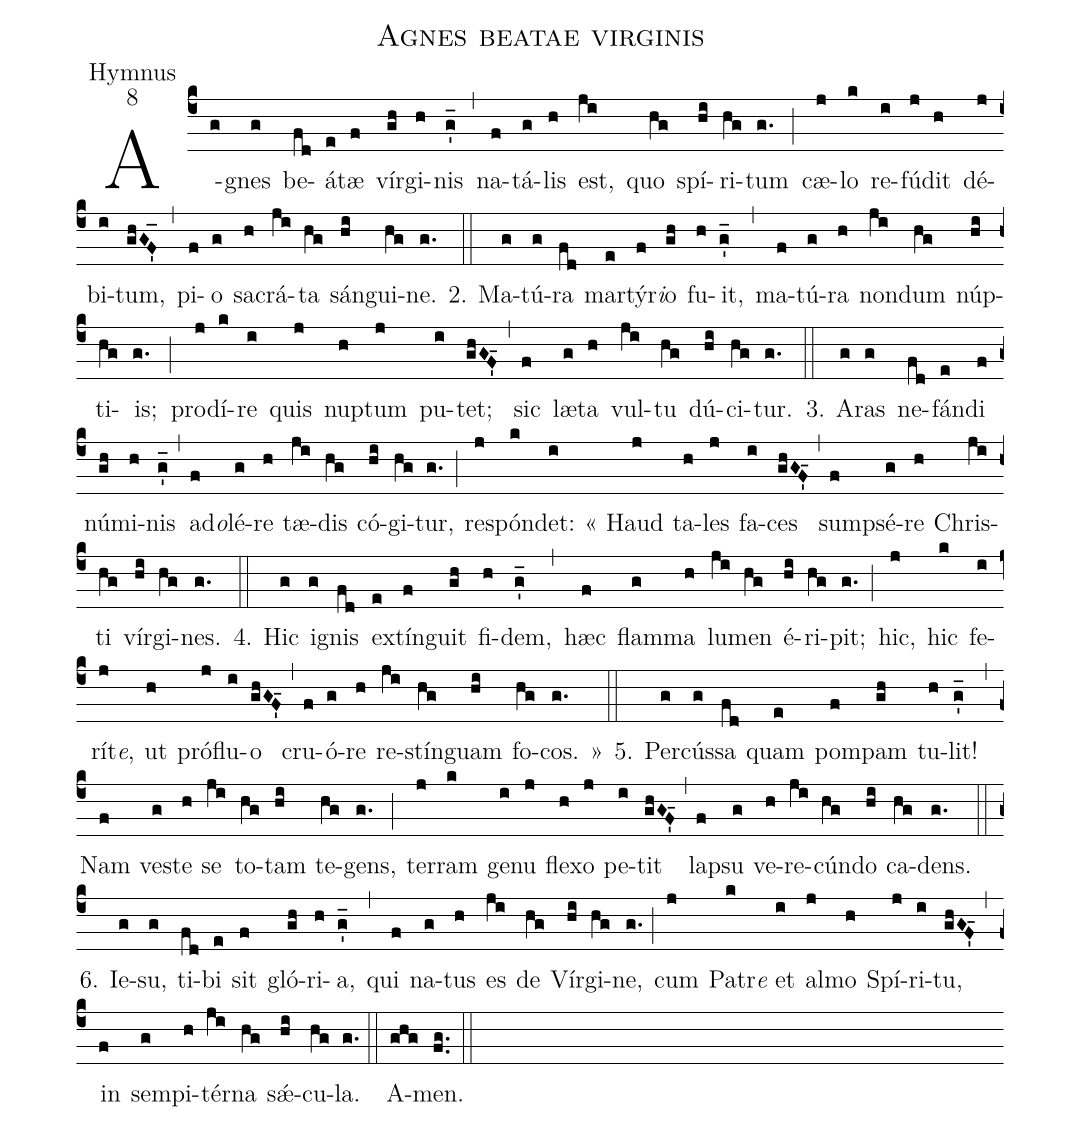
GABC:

name:Agnes beatae virginis;
office-part:Hymnus;
mode:8;
%%
(c4) A(g)gnes(g) be(fd)á(e)tæ(f) vír(gh)gi(h)nis(g_') (,)
na(f)tá(g)lis(h) est,(ji) quo(hg) spí(hi)ri(hg)tum(g.) (;)
cæ(j)lo(k) re(i)fú(j)dit(h) dé(j)bi(i)tum,(ghGF'_) (,)
pi(f)o(g) sa(h)crá(ji)ta(hg) sán(hi)gui(hg)ne.(g.) (::)
2. Ma(g)tú(g)ra(fd) mar(e)tý(f)r<i>i</i>{o}(gh) fu(h)it,(g_') (,)
ma(f)tú(g)ra(h) non(ji)dum(hg) núp(hi)ti(hg)is;(g.) (;)
prod(j)í(k)re(i) quis(j) nup(h)tum(j) pu(i)tet;(ghGF'_25) (,)
sic(f) læ(g)ta(h) vul(ji)tu(hg) dú(hi)ci(hg)tur.(g.) (::)

3. A(g)ras(g) ne(fd)fán(e)di(f) nú(gh)mi(h)nis(g_') (,)
{a}d<i>o</i>(f)lé(g)re(h) tæ(ji)dis(hg) có(hi)gi(hg)tur,(g.) (;)
re(j)spón(k)det:(i) « Haud(j) ta(h)les(j) fa(i)ces(ghGF'_25) (,)
sump(f)sé(g)re(h) Chris(ji)ti(hg) vír(hi)gi(hg)nes.(g.) (::)

4. Hic(g) i(g)gnis(fd) ex(e)tín(f)guit(gh) fi(h)dem,(g_') (,)
hæc(f) flam(g)ma(h) lu(ji)men(hg) é(hi)ri(hg)pit;(g.) (;)
hic,(j) hic(k) fe(i)r{í}t<i>e</i>,(j) ut(h) pró(j)flu(i)o(ghGF'_25) (,)
cru(f)ó(g)re(h) re(ji)stín(hg)guam(hi) fo(hg)cos. »(g.) (::)

5. Per(g)cús(g)sa(fd) quam(e) pom(f)pam(gh) tu(h)lit!(g_') (,)
Nam(f) ves(g)te(h) se(ji) to(hg)tam(hi) te(hg)gens,(g.) (;)
ter(j)ram(k) ge(i)nu(j) fle(h)xo(j) pe(i)tit(ghGF'_25) (,)
lap(f)su(g) ve(h)re(ji)cún(hg)do(hi) ca(hg)dens.(g.) (::)

6. Ie(g)su,(g) ti(fd)bi(e) sit(f) gló(gh)ri(h)a,(g_') (,)
qui(f) na(g)tus(h) es(ji) de(hg) Vír(hi)gi(hg)ne,(g.) (;)
cum(j) Pa(k)tr<i>e</i> {e}t(i) al(j)mo(h) Spí(j)ri(i)tu,(ghGF'_25) (,)
in(f) sem(g)pi(h)tér(ji)na(hg) sǽ(hi)cu(hg)la.(g.) (::)

A(ghg)men.(fg..) (::)
